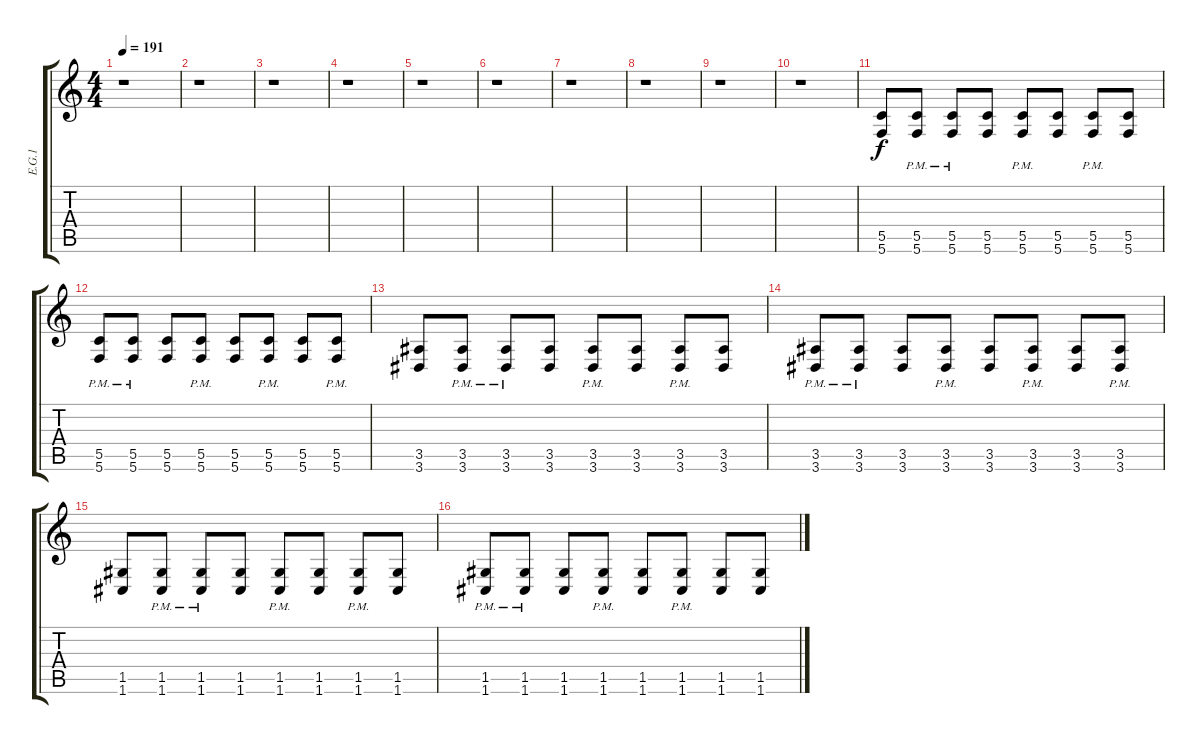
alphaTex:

\track ("E.G.1" "E.G.1") {instrument distortionguitar}
\staff {score tabs}
\tuning (D4 A3 F3 C3 G2 C2) {hide}
\ts (4 4)
\tempo 191
\clef g2
\ks c
r.1{dy f} |
r.1 |
r.1 |
r.1 |
r.1 |
r.1 |
r.1 |
r.1 |
r.1 |
r.1 |
(5.5 5.6).8 (5.5{pm} 5.6{pm}).8 (5.5{pm} 5.6{pm}).8 (5.5 5.6).8 (5.5{pm} 5.6{pm}).8 (5.5 5.6).8 (5.5{pm} 5.6{pm}).8 (5.5 5.6).8 |
(5.5{pm} 5.6{pm}).8 (5.5{pm} 5.6{pm}).8 (5.5 5.6).8 (5.5{pm} 5.6{pm}).8 (5.5 5.6).8 (5.5{pm} 5.6{pm}).8 (5.5 5.6).8 (5.5{pm} 5.6{pm}).8 |
(3.5 3.6).8 (3.5{pm} 3.6{pm}).8 (3.5{pm} 3.6{pm}).8 (3.5 3.6).8 (3.5{pm} 3.6{pm}).8 (3.5 3.6).8 (3.5{pm} 3.6{pm}).8 (3.5 3.6).8 |
(3.5{pm} 3.6{pm}).8 (3.5{pm} 3.6{pm}).8 (3.5 3.6).8 (3.5{pm} 3.6{pm}).8 (3.5 3.6).8 (3.5{pm} 3.6{pm}).8 (3.5 3.6).8 (3.5{pm} 3.6{pm}).8 |
(1.5 1.6).8 (1.5{pm} 1.6{pm}).8 (1.5{pm} 1.6{pm}).8 (1.5 1.6).8 (1.5{pm} 1.6{pm}).8 (1.5 1.6).8 (1.5{pm} 1.6{pm}).8 (1.5 1.6).8 |
(1.5{pm} 1.6{pm}).8 (1.5{pm} 1.6{pm}).8 (1.5 1.6).8 (1.5{pm} 1.6{pm}).8 (1.5 1.6).8 (1.5{pm} 1.6{pm}).8 (1.5 1.6).8 (1.5 1.6).8
